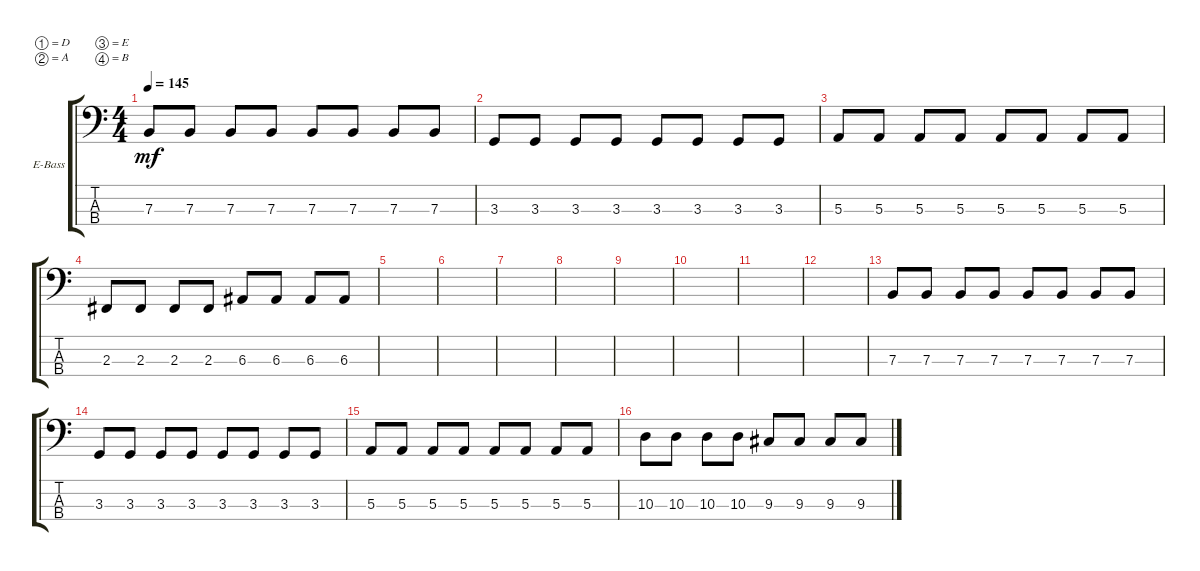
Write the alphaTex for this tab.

\bracketExtendMode groupsimilarinstruments
\firstSystemTrackNameOrientation horizontal
\otherSystemsTrackNameOrientation horizontal
\track ("Electric Bass" "E-Bass") {instrument electricbassfinger}
\staff {score tabs}
\tuning (D2 A1 E1 B0)
\ts (4 4)
\tempo 145
\clef f4
\ks c
7.3.8{dy mf} 7.3.8 7.3.8 7.3.8 7.3.8 7.3.8 7.3.8 7.3.8 |
3.3.8 3.3.8 3.3.8 3.3.8 3.3.8 3.3.8 3.3.8 3.3.8 |
5.3.8 5.3.8 5.3.8 5.3.8 5.3.8 5.3.8 5.3.8 5.3.8 |
2.3.8 2.3.8 2.3.8 2.3.8 6.3.8 6.3.8 6.3.8 6.3.8 |
|
|
|
|
|
|
|
|
7.3.8 7.3.8 7.3.8 7.3.8 7.3.8 7.3.8 7.3.8 7.3.8 |
3.3.8 3.3.8 3.3.8 3.3.8 3.3.8 3.3.8 3.3.8 3.3.8 |
5.3.8 5.3.8 5.3.8 5.3.8 5.3.8 5.3.8 5.3.8 5.3.8 |
10.3.8 10.3.8 10.3.8 10.3.8 9.3.8 9.3.8 9.3.8 9.3.8
